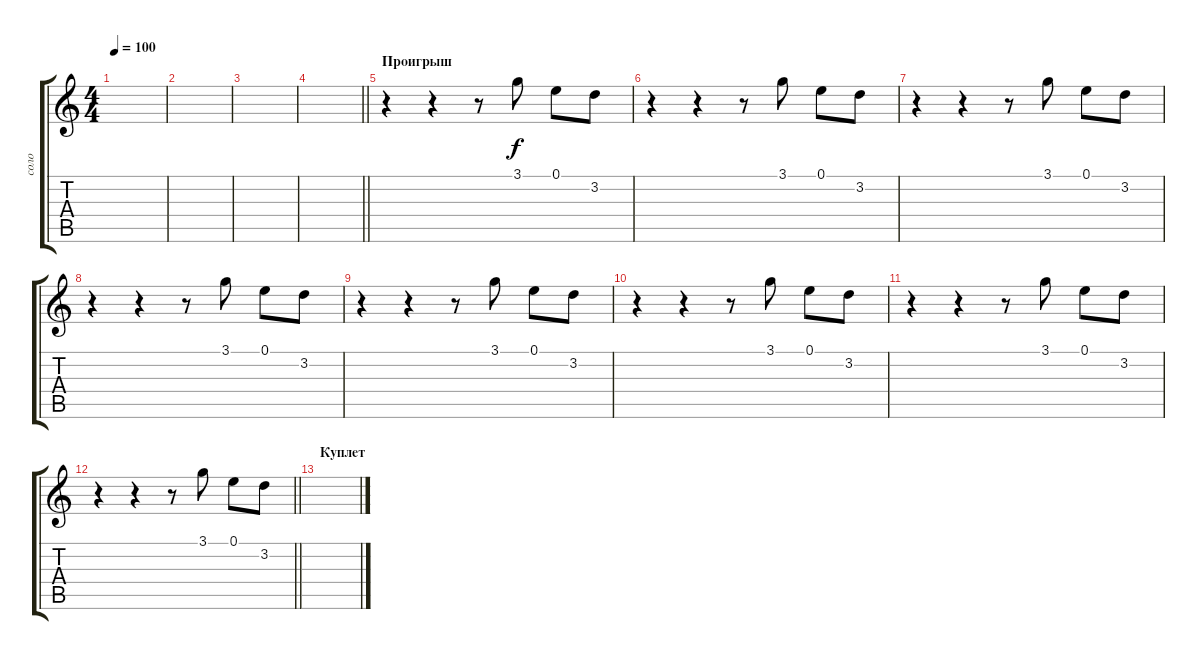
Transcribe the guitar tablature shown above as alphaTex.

\track ("соло" "соло") {instrument distortionguitar}
\staff {score tabs}
\tuning (E4 B3 G3 D3 A2 E2) {hide}
\ts (4 4)
\tempo 100
\clef g2
\ks c
|
|
|
\barLineRight lightlight
|
\section ("" "Проигрыш")
r.4 r.4 r.8 3.1.8 0.1.8 3.2.8 |
r.4 r.4 r.8 3.1.8 0.1.8 3.2.8 |
r.4 r.4 r.8 3.1.8 0.1.8 3.2.8 |
r.4 r.4 r.8 3.1.8 0.1.8 3.2.8 |
r.4 r.4 r.8 3.1.8 0.1.8 3.2.8 |
r.4 r.4 r.8 3.1.8 0.1.8 3.2.8 |
r.4 r.4 r.8 3.1.8 0.1.8 3.2.8 |
\barLineRight lightlight
r.4 r.4 r.8 3.1.8 0.1.8 3.2.8 |
\section ("" "Куплет")
